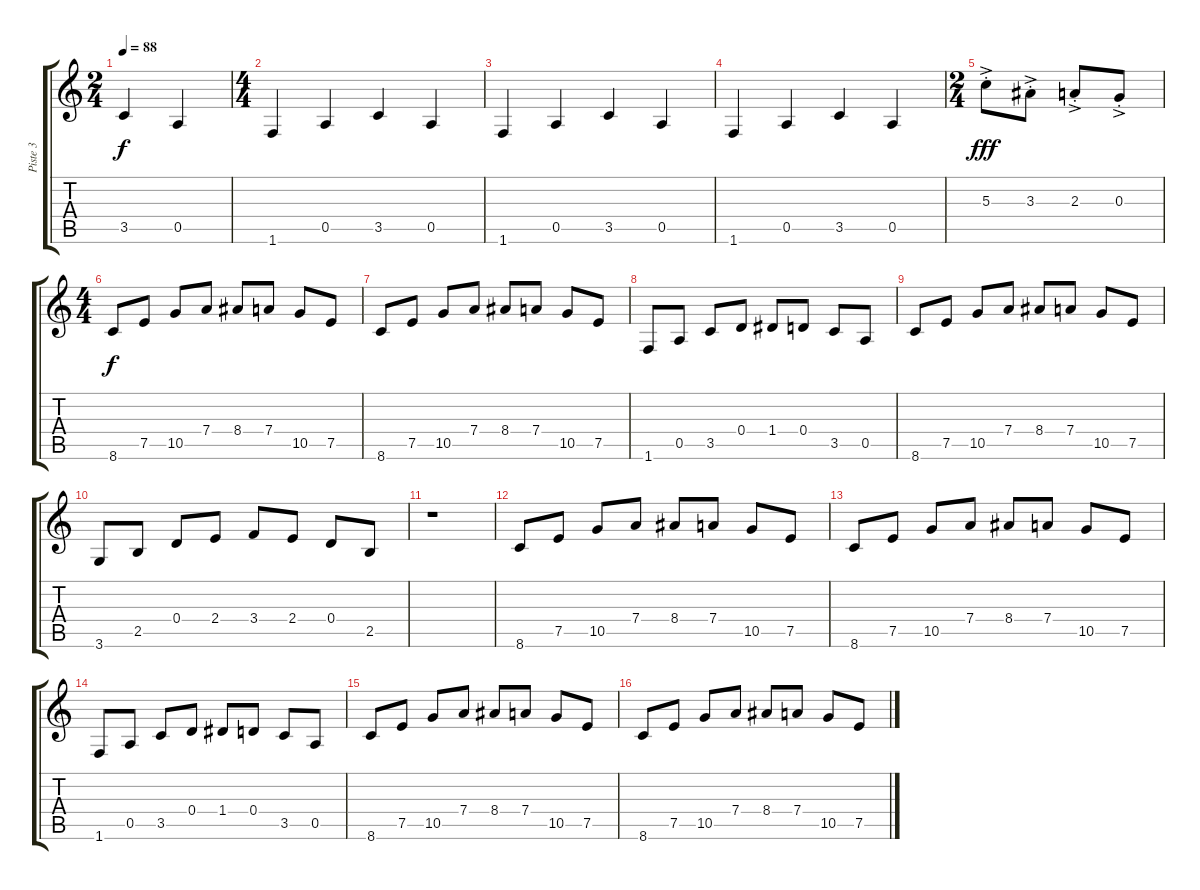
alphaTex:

\track ("Piste 3" "Piste 3") {instrument fretlessbass}
\staff {score tabs}
\tuning (E4 B3 G3 D3 A2 E2) {hide}
\ts (2 4)
\tempo 88
\clef g2
\ks c
3.5.4{dy f} 0.5.4 |
\ts (4 4)
1.6.4 0.5.4 3.5.4 0.5.4 |
1.6.4 0.5.4 3.5.4 0.5.4 |
1.6.4 0.5.4 3.5.4 0.5.4 |
\ts (2 4)
5.3{ac st}.8{dy fff} 3.3{ac st}.8 2.3{ac st}.8 0.3{ac st}.8 |
\ts (4 4)
8.6.8{dy f} 7.5.8 10.5.8 7.4.8 8.4.8 7.4.8 10.5.8 7.5.8 |
8.6.8 7.5.8 10.5.8 7.4.8 8.4.8 7.4.8 10.5.8 7.5.8 |
1.6.8 0.5.8 3.5.8 0.4.8 1.4.8 0.4.8 3.5.8 0.5.8 |
8.6.8 7.5.8 10.5.8 7.4.8 8.4.8 7.4.8 10.5.8 7.5.8 |
3.6.8 2.5.8 0.4.8 2.4.8 3.4.8 2.4.8 0.4.8 2.5.8 |
r.1 |
8.6.8 7.5.8 10.5.8 7.4.8 8.4.8 7.4.8 10.5.8 7.5.8 |
8.6.8 7.5.8 10.5.8 7.4.8 8.4.8 7.4.8 10.5.8 7.5.8 |
1.6.8 0.5.8 3.5.8 0.4.8 1.4.8 0.4.8 3.5.8 0.5.8 |
8.6.8 7.5.8 10.5.8 7.4.8 8.4.8 7.4.8 10.5.8 7.5.8 |
8.6.8 7.5.8 10.5.8 7.4.8 8.4.8 7.4.8 10.5.8 7.5.8
